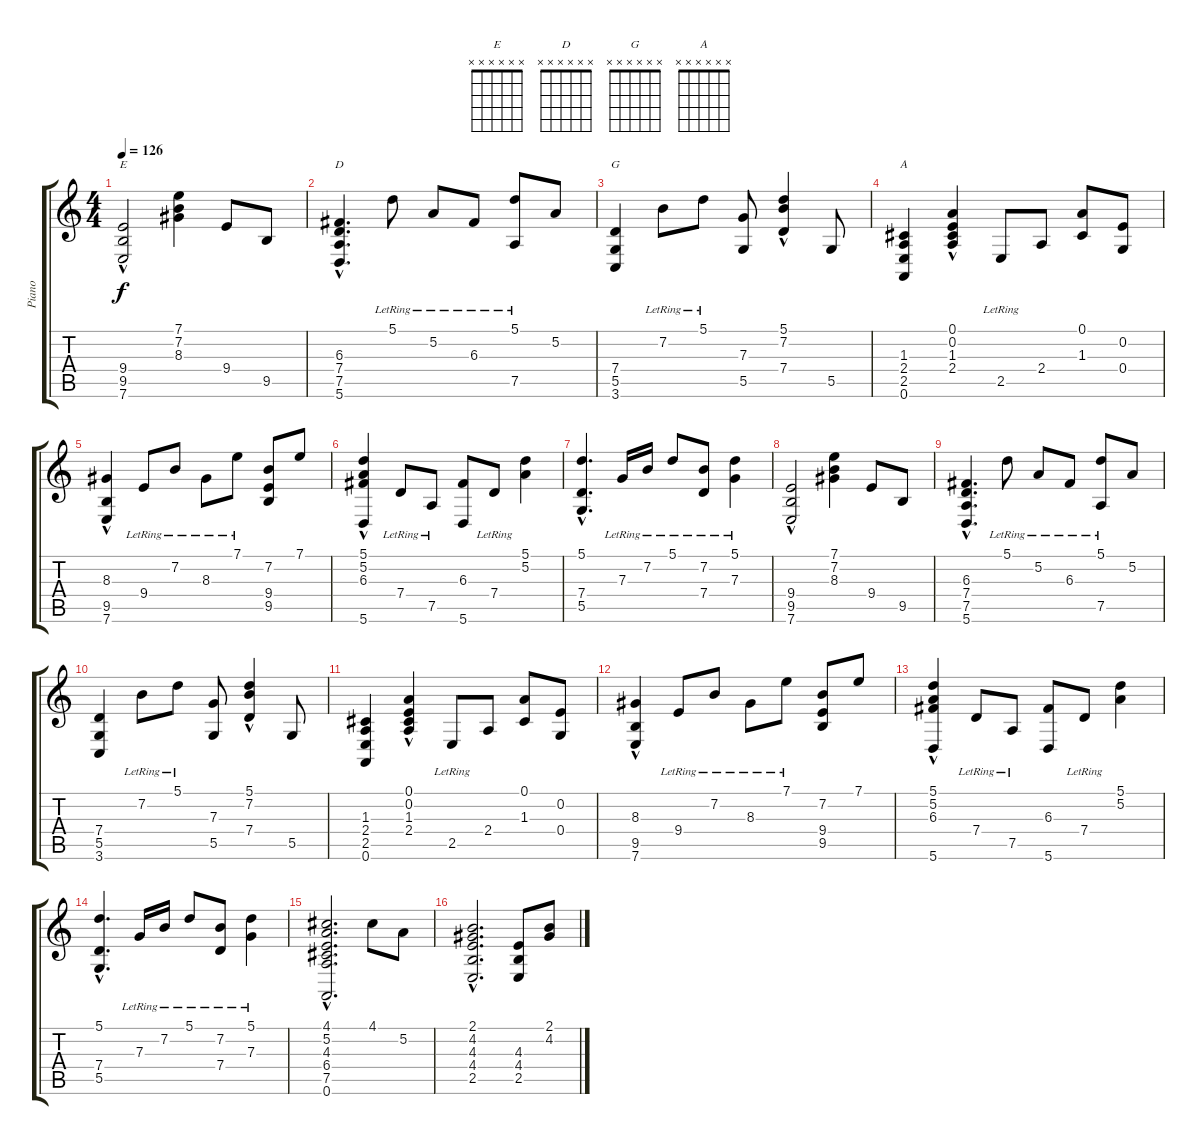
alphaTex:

\track ("Piano" "Piano") {instrument acousticgrandpiano}
\staff {score tabs}
\tuning (A4 E4 C4 G3 D3 A2) {hide}
\chord ("E" x x x x x x) {firstfret 0}
\chord ("D" x x x x x x) {firstfret 0}
\chord ("G" x x x x x x) {firstfret 0}
\chord ("A" x x x x x x) {firstfret 0}
\ts (4 4)
\tempo 126
\clef g2
\ks c
(9.4 9.5{hac} 7.6).2{ch "E" dy f instrument acousticgrandpiano} (7.1 7.2 8.3).4 9.4.8 9.5.8 |
(6.3{hac} 7.4{hac} 7.5{hac} 5.6).4{d ch "D"} 5.1{lr}.8 5.2{lr}.8 6.3{lr}.8 (5.1{lr} 7.5{lr}).8 5.2.8 |
(7.4 5.5 3.6).4{ch "G"} 7.2{lr}.8 5.1{lr}.8 (7.3 5.5).8 (5.1{hac} 7.2{hac} 7.4{hac}).4 5.5.8 |
(1.3 2.4 2.5 0.6).4{ch "A"} (0.1 0.2 1.3 2.4{hac}).4 2.5{lr}.8 2.4.8 (0.1 1.3).8 (0.2 0.4).8 |
(8.3 9.5{hac} 7.6).4 9.4{lr}.8 7.2{lr}.8 8.3{lr}.8 7.1{lr}.8 (7.2 9.4 9.5).8 7.1.8 |
(5.1{hac} 5.2{hac} 6.3 5.6).4 7.4{lr}.8 7.5{lr}.8 (6.3 5.6).8 7.4{lr}.8 (5.1 5.2).4 |
(5.1{hac} 7.4{hac} 5.5{hac}).4{d} 7.3{lr}.16 7.2{lr}.16 5.1{lr}.8 (7.2{lr} 7.4).8 (5.1 7.3{lr}).4 |
(9.4 9.5{hac} 7.6).2 (7.1 7.2 8.3).4 9.4.8 9.5.8 |
(6.3{hac} 7.4{hac} 7.5{hac} 5.6).4{d} 5.1{lr}.8 5.2{lr}.8 6.3{lr}.8 (5.1{lr} 7.5{lr}).8 5.2.8 |
(7.4 5.5 3.6).4 7.2{lr}.8 5.1{lr}.8 (7.3 5.5).8 (5.1{hac} 7.2{hac} 7.4{hac}).4 5.5.8 |
(1.3 2.4 2.5 0.6).4 (0.1 0.2 1.3 2.4{hac}).4 2.5{lr}.8 2.4.8 (0.1 1.3).8 (0.2 0.4).8 |
(8.3 9.5{hac} 7.6).4 9.4{lr}.8 7.2{lr}.8 8.3{lr}.8 7.1{lr}.8 (7.2 9.4 9.5).8 7.1.8 |
(5.1{hac} 5.2{hac} 6.3 5.6).4 7.4{lr}.8 7.5{lr}.8 (6.3 5.6).8 7.4{lr}.8 (5.1 5.2).4 |
(5.1{hac} 7.4{hac} 5.5{hac}).4{d} 7.3{lr}.16 7.2{lr}.16 5.1{lr}.8 (7.2{lr} 7.4).8 (5.1 7.3{lr}).4 |
(4.1{hac} 5.2{hac} 4.3{hac} 6.4{hac} 7.5{hac} 0.6{hac}).2{d} 4.1.8 5.2.8 |
(2.1{hac} 4.2{hac} 4.3{hac} 4.4{hac} 2.5{hac}).2{d} (4.3 4.4 2.5).8 (2.1 4.2).8
